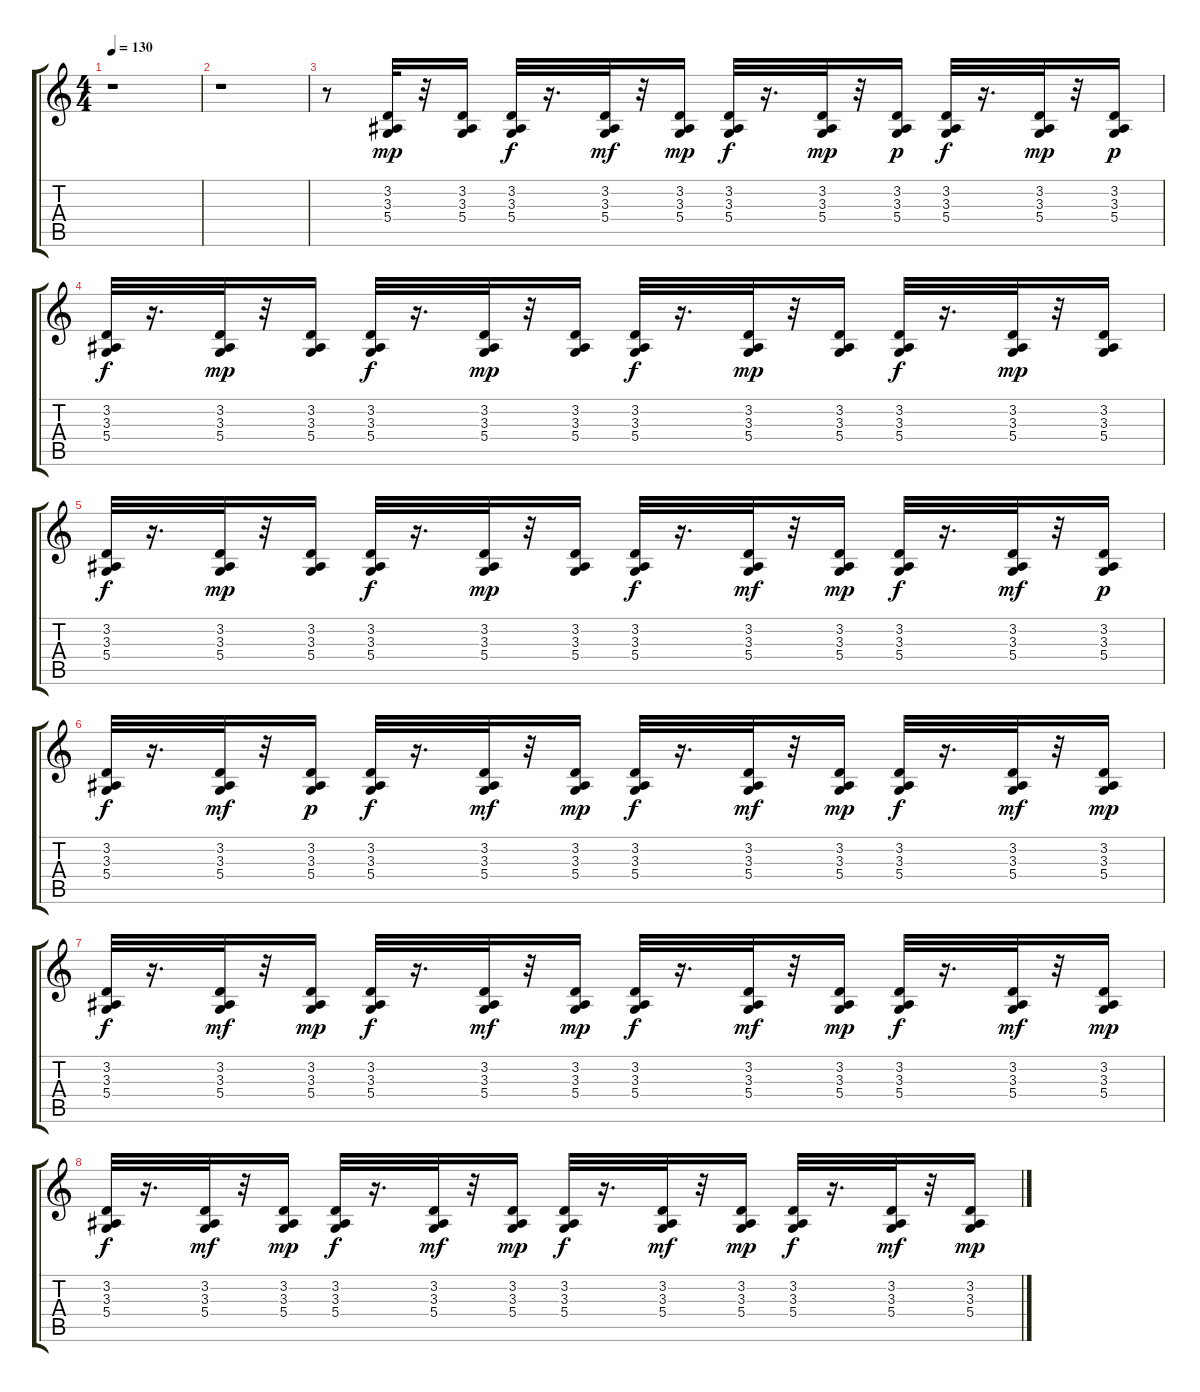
\track "" {instrument lead2sawtooth}
\staff {score tabs}
\tuning (E4 B3 G3 D3 A2 E2) {hide}
\ts (4 4)
\tempo 130
\clef g2
\ks c
r.1{dy mp} |
r.1 |
r.8 (3.2 3.3 5.4).32{balance 2} r.32 (3.2 3.3 5.4).16{balance 3} (3.2 3.3 5.4).32{dy f balance 4} r.16{d} (3.2 3.3 5.4).32{dy mf balance 6} r.32 (3.2 3.3 5.4).16{dy mp balance 7} (3.2 3.3 5.4).32{dy f balance 8} r.16{d} (3.2 3.3 5.4).32{dy mp balance 10} r.32 (3.2 3.3 5.4).16{dy p balance 11} (3.2 3.3 5.4).32{dy f balance 12} r.16{d} (3.2 3.3 5.4).32{dy mp balance 14} r.32 (3.2 3.3 5.4).16{dy p balance 15} |
(3.2 3.3 5.4).32{dy f balance 16} r.16{d} (3.2 3.3 5.4).32{dy mp balance 14} r.32 (3.2 3.3 5.4).16{balance 13} (3.2 3.3 5.4).32{dy f balance 12} r.16{d} (3.2 3.3 5.4).32{dy mp balance 10} r.32 (3.2 3.3 5.4).16{balance 9} (3.2 3.3 5.4).32{dy f balance 8} r.16{d} (3.2 3.3 5.4).32{dy mp balance 6} r.32 (3.2 3.3 5.4).16{balance 5} (3.2 3.3 5.4).32{dy f balance 4} r.16{d} (3.2 3.3 5.4).32{dy mp balance 2} r.32 (3.2 3.3 5.4).16{balance 1} |
(3.2 3.3 5.4).32{dy f balance 0} r.16{d} (3.2 3.3 5.4).32{dy mp balance 2} r.32 (3.2 3.3 5.4).16{balance 3} (3.2 3.3 5.4).32{dy f balance 4} r.16{d} (3.2 3.3 5.4).32{dy mp balance 6} r.32 (3.2 3.3 5.4).16{balance 7} (3.2 3.3 5.4).32{dy f balance 8} r.16{d} (3.2 3.3 5.4).32{dy mf balance 10} r.32 (3.2 3.3 5.4).16{dy mp balance 11} (3.2 3.3 5.4).32{dy f balance 12} r.16{d} (3.2 3.3 5.4).32{dy mf balance 14} r.32 (3.2 3.3 5.4).16{dy p balance 15} |
(3.2 3.3 5.4).32{dy f balance 16} r.16{d} (3.2 3.3 5.4).32{dy mf balance 14} r.32 (3.2 3.3 5.4).16{dy p balance 13} (3.2 3.3 5.4).32{dy f balance 12} r.16{d} (3.2 3.3 5.4).32{dy mf balance 10} r.32 (3.2 3.3 5.4).16{dy mp balance 9} (3.2 3.3 5.4).32{dy f balance 8} r.16{d} (3.2 3.3 5.4).32{dy mf balance 6} r.32 (3.2 3.3 5.4).16{dy mp balance 5} (3.2 3.3 5.4).32{dy f balance 4} r.16{d} (3.2 3.3 5.4).32{dy mf balance 2} r.32 (3.2 3.3 5.4).16{dy mp balance 1} |
(3.2 3.3 5.4).32{dy f balance 0} r.16{d} (3.2 3.3 5.4).32{dy mf balance 2} r.32 (3.2 3.3 5.4).16{dy mp balance 3} (3.2 3.3 5.4).32{dy f balance 4} r.16{d} (3.2 3.3 5.4).32{dy mf balance 6} r.32 (3.2 3.3 5.4).16{dy mp balance 7} (3.2 3.3 5.4).32{dy f balance 8} r.16{d} (3.2 3.3 5.4).32{dy mf balance 10} r.32 (3.2 3.3 5.4).16{dy mp balance 11} (3.2 3.3 5.4).32{dy f balance 12} r.16{d} (3.2 3.3 5.4).32{dy mf balance 14} r.32 (3.2 3.3 5.4).16{dy mp balance 15} |
(3.2 3.3 5.4).32{dy f balance 16} r.16{d} (3.2 3.3 5.4).32{dy mf balance 14} r.32 (3.2 3.3 5.4).16{dy mp balance 13} (3.2 3.3 5.4).32{dy f balance 12} r.16{d} (3.2 3.3 5.4).32{dy mf balance 10} r.32 (3.2 3.3 5.4).16{dy mp balance 9} (3.2 3.3 5.4).32{dy f balance 8} r.16{d} (3.2 3.3 5.4).32{dy mf balance 6} r.32 (3.2 3.3 5.4).16{dy mp balance 5} (3.2 3.3 5.4).32{dy f balance 4} r.16{d} (3.2 3.3 5.4).32{dy mf balance 2} r.32 (3.2 3.3 5.4).16{dy mp balance 1}
